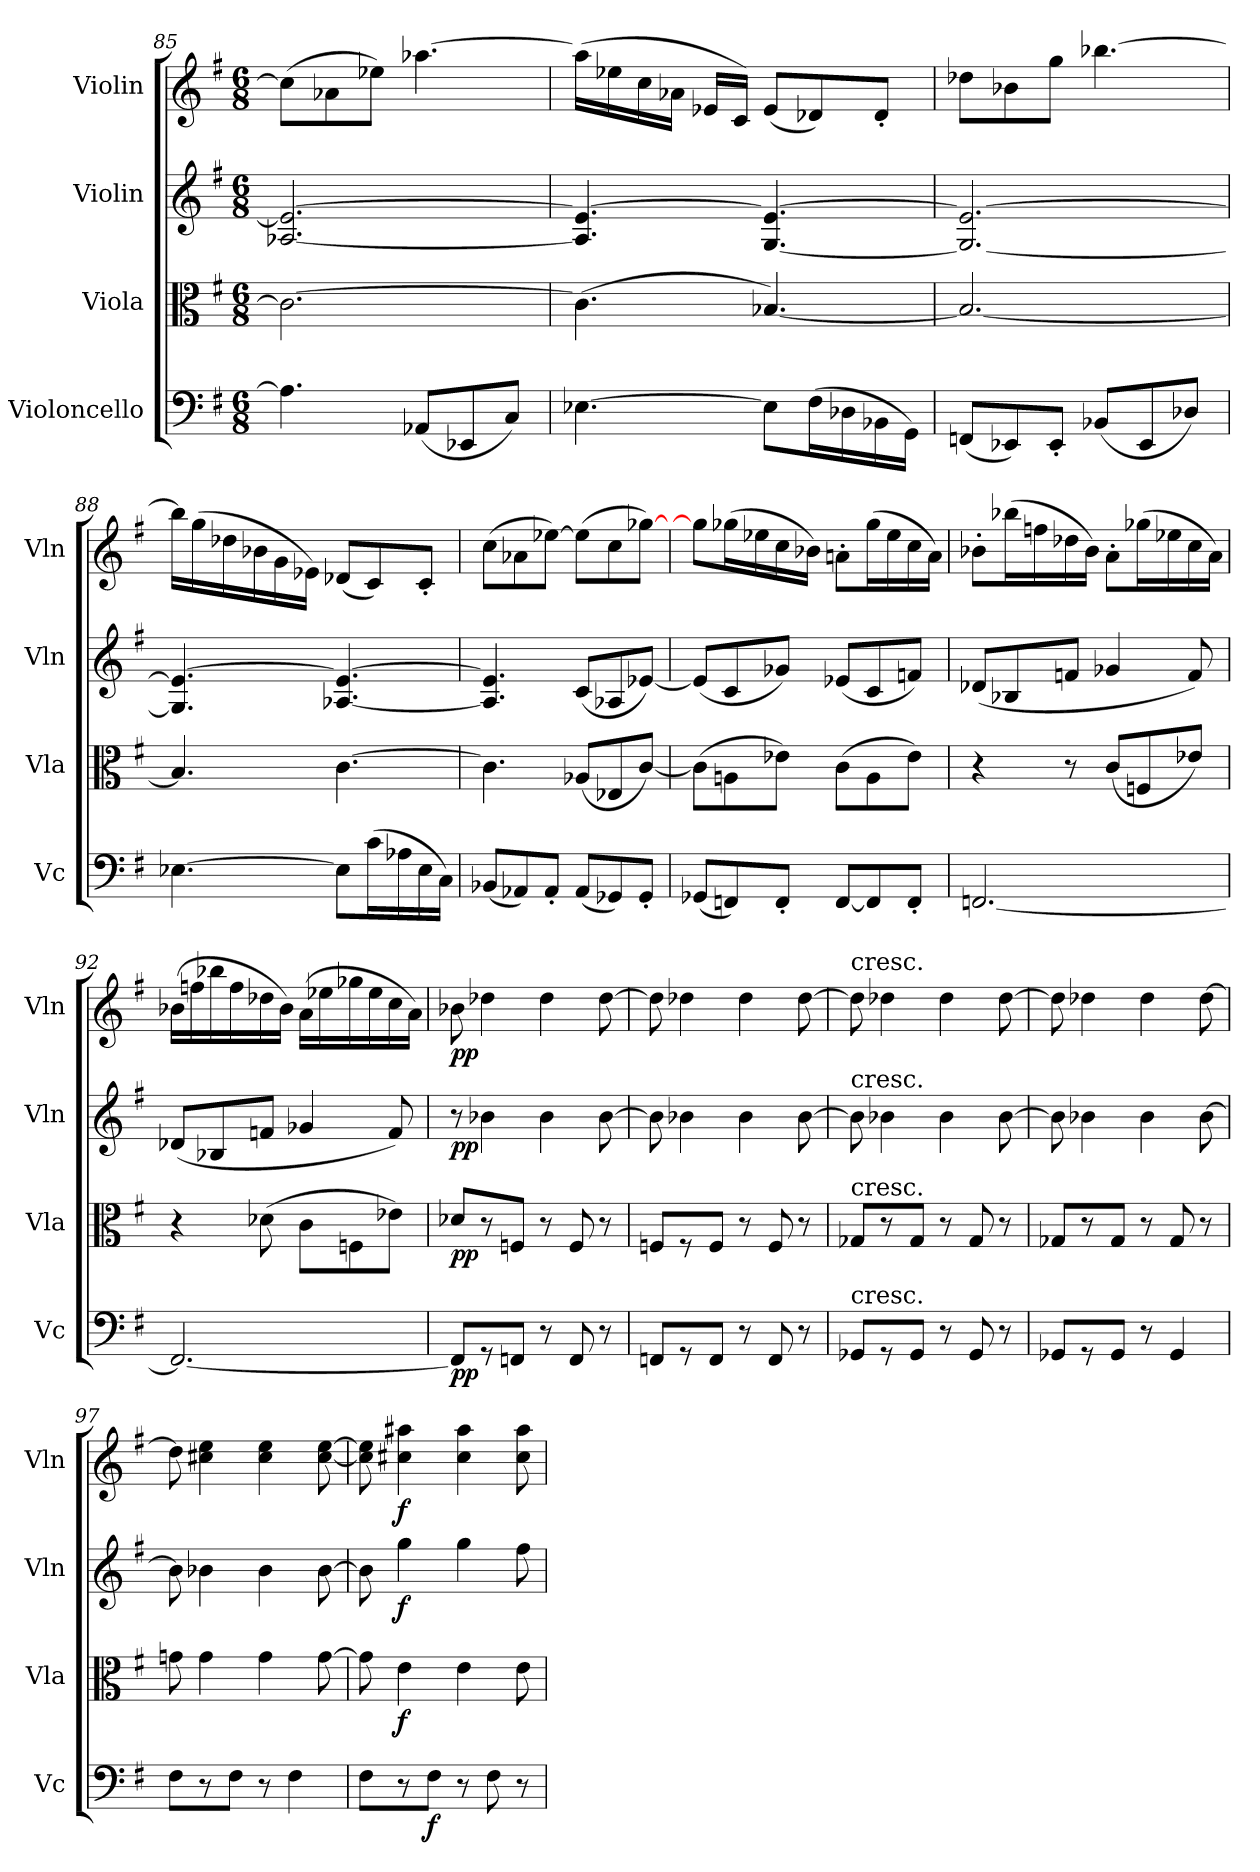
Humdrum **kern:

**kern	**dynam	**kern	**dynam	**kern	**dynam	**kern	**dynam
*part4	*part4	*part3	*part3	*part2	*part2	*part1	*part1
*staff4	*staff4	*staff3	*staff3	*staff2	*staff2	*staff1	*staff1
*I"Violoncello	*	*I"Viola	*	*I"Violin	*	*I"Violin	*
*I'Vc	*	*I'Vla	*	*I'Vln	*	*I'Vln	*
*clefF4	*	*clefC3	*	*clefG2	*	*clefG2	*
*k[f#]	*	*k[f#]	*	*k[f#]	*	*k[f#]	*
*e:	*	*e:	*	*e:	*	*e:	*
*M6/8	*	*M6/8	*	*M6/8	*	*M6/8	*
=85	=85	=85	=85	=85	=85	=85	=85
4.A-\]	.	2.c\_	.	[2.A-X/ 2.e-_/	.	(8cc\L]	.
.	.	.	.	.	.	8a-X\	.
.	.	.	.	.	.	8ee-X\J)	.
(8AA-X/L	.	.	.	.	.	[4.aa-X\	.
8EE-X/	.	.	.	.	.	.	.
8C/J)	.	.	.	.	.	.	.
=86	=86	=86	=86	=86	=86	=86	=86
[4.E-X\	.	(4.c\]	.	4.A-]/ 4.e-_/	.	(16aa-\LL]	.
.	.	.	.	.	.	16ee-X\	.
.	.	.	.	.	.	16cc\	.
.	.	.	.	.	.	16a-X\JJ	.
.	.	.	.	.	.	16e-X/LL	.
.	.	.	.	.	.	16c/JJ)	.
8E-\L]	.	[4.B-X/)	.	[4.G/ 4.e-_/	.	(8e-/L	.
(16F#\L	.	.	.	.	.	8d-X/)	.
16D-X\	.	.	.	.	.	.	.
16BB-X\	.	.	.	.	.	8d-'/J	.
16GG\JJ)	.	.	.	.	.	.	.
=87	=87	=87	=87	=87	=87	=87	=87
(8FFn/L	.	2.B-/_	.	2.G_/ 2.e-_/	.	8dd-X\L	.
8EE-X/)	.	.	.	.	.	8b-X\	.
8EE-'/J	.	.	.	.	.	8gg\J	.
(8BB-X/L	.	.	.	.	.	[4.bb-X\	.
8EE-/	.	.	.	.	.	.	.
8D-X/J)	.	.	.	.	.	.	.
=88	=88	=88	=88	=88	=88	=88	=88
[4.E-X\	.	4.B-/]	.	4.G]/ 4.e-_/	.	16bb-\LL]	.
.	.	.	.	.	.	(16gg\	.
.	.	.	.	.	.	16dd-X\	.
.	.	.	.	.	.	16b-X\	.
.	.	.	.	.	.	16g\	.
.	.	.	.	.	.	16e-X\JJ)	.
8E-\L]	.	[4.c\	.	[4.A-X/ 4.e-_/	.	(8d-X/L	.
(16c\L	.	.	.	.	.	8c/)	.
16A-X\	.	.	.	.	.	.	.
16E-\	.	.	.	.	.	8c'/J	.
16C\JJ)	.	.	.	.	.	.	.
=89	=89	=89	=89	=89	=89	=89	=89
(8BB-X/L	.	4.c\]	.	4.A-]/ 4.e-]/	.	(8cc\L	.
8AA-X/)	.	.	.	.	.	8a-X\	.
8AA-'/J	.	.	.	.	.	[8ee-X\J)	.
(8AA-/L	.	(8A-X/L	.	(8c/L	.	(8ee-\L]	.
8GG-X/)	.	8E-X/	.	8A-X/	.	8cc\	.
8GG-'/J	.	[8c/J)	.	[8e-X/J)	.	[8gg-X\J)	.
=90	=90	=90	=90	=90	=90	=90	=90
(8GG-X/L	.	(8c\L]	.	(8e-/L]	.	8gg\L]	.
8FFn/)	.	8An\	.	8c/	.	(16gg-X\L	.
.	.	.	.	.	.	16ee-X\	.
8FF'/J	.	8e-X\J)	.	8g-X/J)	.	16cc\	.
.	.	.	.	.	.	16b-X\JJ)	.
[8FF/L	.	(8c\L	.	(8e-X/L	.	8an'\L	.
8FF/]	.	8A\	.	8c/	.	(16gg-\L	.
.	.	.	.	.	.	16ee-\	.
8FF'/J	.	8e-\J)	.	8fn/J)	.	16cc\	.
.	.	.	.	.	.	16a\JJ)	.
=91	=91	=91	=91	=91	=91	=91	=91
[2.FFn/	.	4r	.	(8d-X/L	.	8b-X'\L	.
.	.	.	.	8B-X/	.	(16bb-X\L	.
.	.	.	.	.	.	16ffn\	.
.	.	8r	.	8fn/J	.	16dd-X\	.
.	.	.	.	.	.	16b-\JJ)	.
.	.	(8c/L	.	4g-X/	.	8a'\L	.
.	.	8Fn/	.	.	.	(16gg-X\L	.
.	.	.	.	.	.	16ee-X\	.
.	.	8e-X/J)	.	8f/)	.	16cc\	.
.	.	.	.	.	.	16a\JJ)	.
=92	=92	=92	=92	=92	=92	=92	=92
2.FF/_	.	4r	.	(8d-X/L	.	(16b-X\LL	.
.	.	.	.	.	.	16ffn\	.
.	.	.	.	8B-X/	.	16bb-X\	.
.	.	.	.	.	.	16ff\	.
.	.	(8d-X\	.	8fn/J	.	16dd-X\	.
.	.	.	.	.	.	16b-\JJ)	.
.	.	8c\L	.	4g-X/	.	(16a\LL	.
.	.	.	.	.	.	16ee-X\	.
.	.	8Fn\	.	.	.	16gg-X\	.
.	.	.	.	.	.	16ee-\	.
.	.	8e-X\J)	.	8f/)	.	16cc\	.
.	.	.	.	.	.	16a\JJ)	.
=93	=93	=93	=93	=93	=93	=93	=93
8FF/L]	pp	8d-X\L	pp	8r	pp	8b-X\	pp
8r	.	8r	.	4b-X\	.	4dd-X\	.
8FFn/J	.	8Fn/J	.	.	.	.	.
8r	.	8r	.	4b-\	.	4dd-\	.
8FF/	.	8F/	.	.	.	.	.
8r	.	8r	.	[8b-\	.	[8dd-\	.
=94	=94	=94	=94	=94	=94	=94	=94
8FFn/L	.	8Fn/L	.	8b-\]	.	8dd-\]	.
8r	.	8r	.	4b-X\	.	4dd-X\	.
8FF/J	.	8F/J	.	.	.	.	.
8r	.	8r	.	4b-\	.	4dd-\	.
8FF/	.	8F/	.	.	.	.	.
8r	.	8r	.	[8b-\	.	[8dd-\	.
=95	=95	=95	=95	=95	=95	=95	=95
!	!	!	!	!	!	!LO:TX:t=cresc.	!
!	!	!	!	!LO:TX:t=cresc.	!	!	!
!	!	!LO:TX:t=cresc.	!	!	!	!	!
!LO:TX:t=cresc.	!	!	!	!	!	!	!
8GG-X/L	.	8G-X/L	.	8b-\]	.	8dd-\]	.
8r	.	8r	.	4b-X\	.	4dd-X\	.
8GG-/J	.	8G-/J	.	.	.	.	.
8r	.	8r	.	4b-\	.	4dd-\	.
8GG-/	.	8G-/	.	.	.	.	.
8r	.	8r	.	[8b-\	.	[8dd-\	.
=96	=96	=96	=96	=96	=96	=96	=96
8GG-X/L	.	8G-X/L	.	8b-\]	.	8dd-\]	.
8r	.	8r	.	4b-X\	.	4dd-X\	.
8GG-/J	.	8G-/J	.	.	.	.	.
8r	.	8r	.	4b-\	.	4dd-\	.
4GG-/	.	8G-/	.	.	.	.	.
.	.	8r	.	[8b-\	.	[8dd-\	.
=97	=97	=97	=97	=97	=97	=97	=97
8F#\L	.	8gn\	.	8b-\]	.	8dd-\]	.
8r	.	4g\	.	4b-X\	.	4cc#X\ 4ee\	.
8F#\J	.	.	.	.	.	.	.
8r	.	4g\	.	4b-\	.	4cc#\ 4ee\	.
4F#\	.	.	.	.	.	.	.
.	.	[8g\	.	[8b-\	.	[8cc#\ [8ee\	.
=98	=98	=98	=98	=98	=98	=98	=98
8F#\L	.	8g\]	.	8b-\]	.	8cc#]\ 8ee]\	.
8r	.	4e\	f	4gg\	f	4cc#X\ 4aa#X\	f
8F#\J	f	.	.	.	.	.	.
8r	.	4e\	.	4gg\	.	4cc#\ 4aa#\	.
8F#\	.	.	.	.	.	.	.
8r	.	8e\	.	8ff#\	.	8cc#\ 8aa#\	.
=	=	=	=	=	=	=	=
*-	*-	*-	*-	*-	*-	*-	*-
